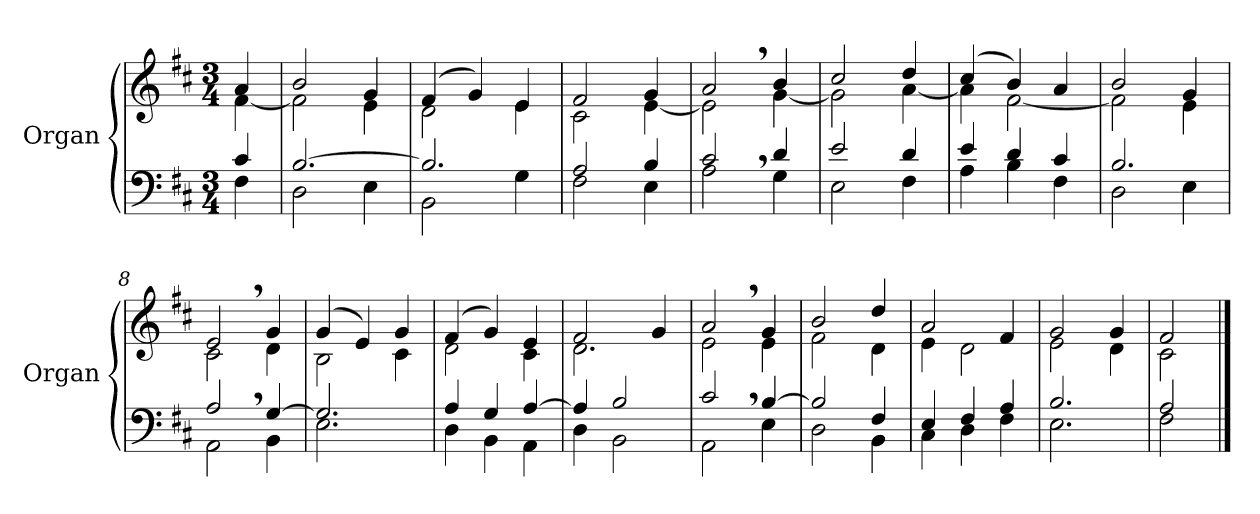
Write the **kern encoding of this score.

**kern	**kern
*part1	*part1
*staff2	*staff1
*I"Organ	*
*I'Organ	*
*clefF4	*clefG2
*k[f#c#]	*k[f#c#]
*M3/4	*M3/4
=	=
*^	*^
4c#/	4F#\	4a/	[<4f#\
=1	=1	=1	=1
[>2.B/	2D\	2b/	2f#\]
.	4E\	4g/	4e\
=2	=2	=2	=2
2.B/]	2BB\	(>4f#/	2d\
.	.	4g/)	.
.	4G\	4e/	4e\
=3	=3	=3	=3
2A/	2F#\	2f#/	2c#\
4B/	4E\	4g/	[<4e\
=4	=4	=4	=4
2c#,/	2A\	2a,/	2e\]
4d/	4G\	4b/	[<4g\
=5	=5	=5	=5
2e/	2E\	2cc#/	2g\]
4d/	4F#\	4dd/	[<4a\
=6	=6	=6	=6
4e/	4A\	(>4cc#/	4a\]
4d/	4B\	4b/)	[<2f#\
4c#/	4F#\	4a/	.
=7	=7	=7	=7
2.B/	2D\	2b/	2f#\]
.	4E\	4g/	4e\
=8	=8	=8	=8
2A,/	2AA\	2e,/	2c#\
[>4G/	4BB\	4g/	4d\
=9	=9	=9	=9
2.G/]	2.E\	(>4g/	2B\
.	.	4e/)	.
.	.	4g/	4c#\
=10	=10	=10	=10
4A/	4D\	(>4f#/	2d\
4G/	4BB\	4g/)	.
[>4A/	4AA\	4e/	4c#\
=11	=11	=11	=11
4A/]	4D\	2f#/	2.d\
2B/	2BB\	.	.
.	.	4g/	.
=12	=12	=12	=12
2c#,/	2AA\	2a,/	2e\
[>4B/	4E\	4g/	4e\
=13	=13	=13	=13
2B/]	2D\	2b/	2f#\
4F#/	4BB\	4dd/	4d\
=14	=14	=14	=14
4E/	4C#\	2a/	4e\
4F#/	4D\	.	2d\
4A/	4F#\	4f#/	.
=15	=15	=15	=15
2.B/	2.E\	2g/	2e\
.	.	4g/	4d\
=16	=16	=16	=16
2A/	2F#\	2f#/	2c#\
*v	*v	*	*
*	*v	*v
==	==
*-	*-
